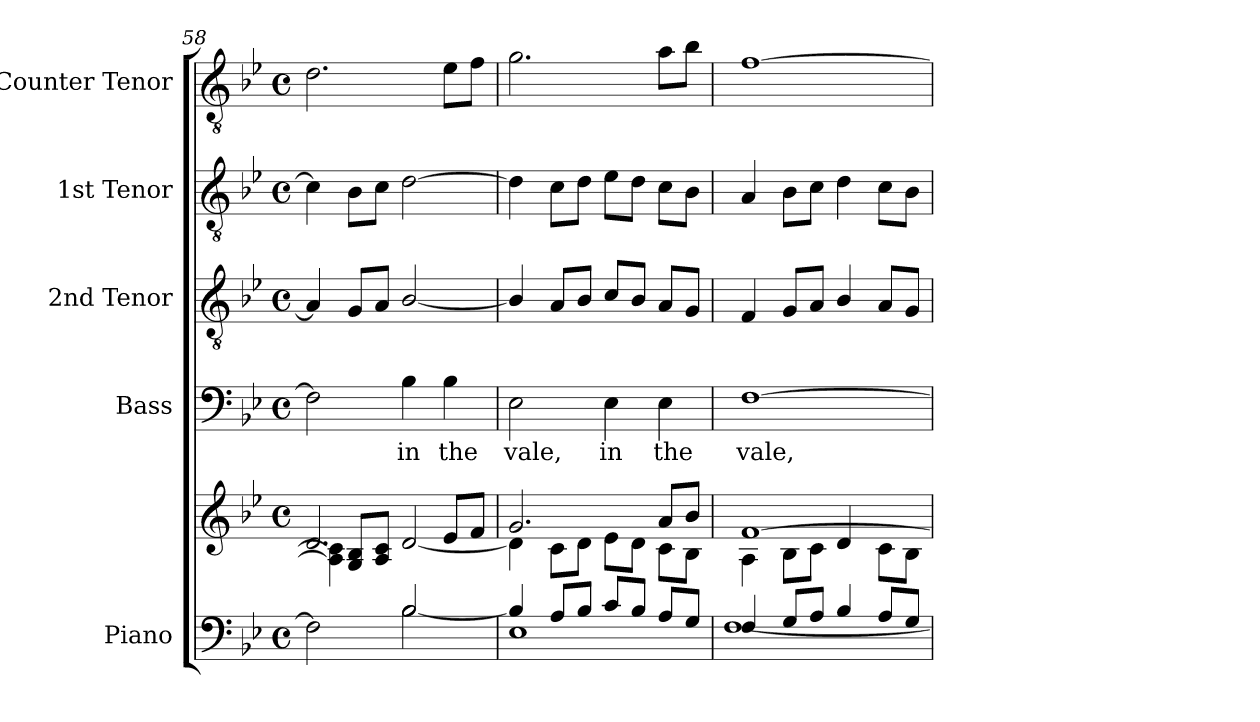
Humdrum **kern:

**kern	**kern	**kern	**text	**kern	**kern	**kern
*part5	*part5	*part4	*part4	*part3	*part2	*part1
*staff6	*staff5	*staff4	*staff4	*staff3	*staff2	*staff1
*I"Piano	*	*I"Bass	*	*I"2nd Tenor	*I"1st Tenor	*I"Counter Tenor
*I'Pno.	*	*	*	*	*	*
*clefF4	*clefG2	*clefF4	*	*clefGv2	*clefGv2	*clefGv2
*	*	*	*	*ITrd7c12	*ITrd7c12	*ITrd7c12
*k[b-e-]	*k[b-e-]	*k[b-e-]	*	*k[b-e-]	*k[b-e-]	*k[b-e-]
*B-:	*B-:	*B-:	*	*B-:	*B-:	*B-:
*M4/4	*M4/4	*M4/4	*	*M4/4	*M4/4	*M4/4
*met(c)	*met(c)	*met(c)	*	*met(c)	*met(c)	*met(c)
=58	=58	=58	=58	=58	=58	=58
*^	*^	*	*	*	*	*
2Fi\]	2ryy	2.di/	4Ai\] 4ci]	2Fi\]	.	4AAi/]	4Ci\]	2.Di\
.	.	.	8Gi/ 8B-i/L	.	.	8GGi/L	8BB-i\L	.
.	.	.	8Ai/ 8ci/J	.	.	8AAi/J	8Ci\J	.
!	!	!	!	!	!LO:LY:b:color=#000000	!	!	!
2B-i/	[2B-i\	.	[2di/	4B-i\	in	[2BB-i/	[2Di\	.
!	!	!	!	!	!LO:LY:b:color=#000000	!	!	!
.	.	8e-i/L	.	4B-i\	the	.	.	8E-i\L
.	.	8fi/J	.	.	.	.	.	8Fi\J
=59	=59	=59	=59	=59	=59	=59	=59	=59
!	!	!	!	!	!LO:LY:b:color=#000000	!	!	!
4B-i/]	1E-i	2.gi/	4di\]	2E-i\	vale,	4BB-i/]	4Di\]	2.Gi\
8Ai/L	.	.	8ci\L	.	.	8AAi/L	8Ci\L	.
8B-i/J	.	.	8di\J	.	.	8BB-i/J	8Di\J	.
!	!	!	!	!	!LO:LY:b:color=#000000	!	!	!
8ci/L	.	.	8e-i\L	4E-i\	in	8Ci/L	8E-i\L	.
8B-i/J	.	.	8di\J	.	.	8BB-i/J	8Di\J	.
!	!	!	!	!	!LO:LY:b:color=#000000	!	!	!
8Ai/L	.	8ai/L	8ci\L	4E-i\	the	8AAi/L	8Ci\L	8Ai\L
8Gi/J	.	8b-i/J	8B-i\J	.	.	8GGi/J	8BB-i\J	8B-i\J
!!LO:LB:g=z
=60	=60	=60	=60	=60	=60	=60	=60	=60
!	!	!	!	!	!LO:LY:b:color=#000000	!	!	!
4Fi/	[1Fi	[1fi	4Ai\	[1Fi	vale,	4FFi/	4AAi/	[1Fi
8Gi/L	.	.	8B-i\L	.	.	8GGi/L	8BB-i\L	.
8Ai/J	.	.	8ci\J	.	.	8AAi/J	8Ci\J	.
4B-i/	.	.	4di/	.	.	4BB-i/	4Di\	.
8Ai/L	.	.	8ci\L	.	.	8AAi/L	8Ci\L	.
8Gi/J	.	.	8B-i\J	.	.	8GGi/J	8BB-i\J	.
*v	*v	*	*	*	*	*	*	*
*	*v	*v	*	*	*	*	*
=	=	=	=	=	=	=
*-	*-	*-	*-	*-	*-	*-
